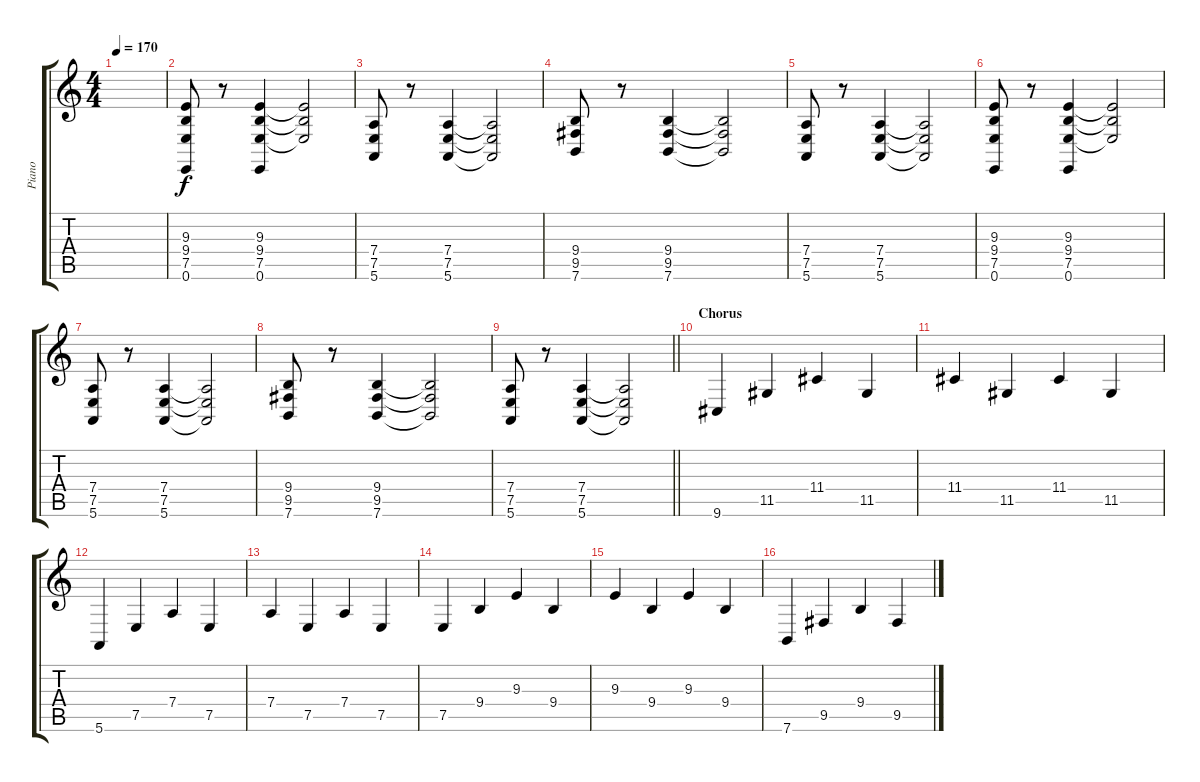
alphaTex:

\track ("Piano" "Piano") {instrument brightacousticpiano}
\staff {score tabs}
\tuning (E4 B3 G3 D3 A2 E2) {hide}
\ts (4 4)
\tempo 170
\clef g2
\ks c
|
(9.3 9.4 7.5 0.6).8 r.8 (9.3 9.4 7.5 0.6).4 (9.3{t} 9.4{t} 7.5{t}).2 |
(7.4 7.5 5.6).8 r.8 (7.4 7.5 5.6).4 (7.4{t} 7.5{t} 5.6{t}).2 |
(9.4 9.5 7.6).8 r.8 (9.4 9.5 7.6).4 (9.4{t} 9.5{t} 7.6{t}).2 |
(7.4 7.5 5.6).8 r.8 (7.4 7.5 5.6).4 (7.4{t} 7.5{t} 5.6{t}).2 |
(9.3 9.4 7.5 0.6).8 r.8 (9.3 9.4 7.5 0.6).4 (9.3{t} 9.4{t} 7.5{t}).2 |
(7.4 7.5 5.6).8 r.8 (7.4 7.5 5.6).4 (7.4{t} 7.5{t} 5.6{t}).2 |
(9.4 9.5 7.6).8 r.8 (9.4 9.5 7.6).4 (9.4{t} 9.5{t} 7.6{t}).2 |
\barLineRight lightlight
(7.4 7.5 5.6).8 r.8 (7.4 7.5 5.6).4 (7.4{t} 7.5{t} 5.6{t}).2 |
\section ("" "Chorus")
9.6.4{volume 11} 11.5.4 11.4.4 11.5.4 |
11.4.4 11.5.4 11.4.4 11.5.4 |
5.6.4 7.5.4 7.4.4 7.5.4 |
7.4.4 7.5.4 7.4.4 7.5.4 |
7.5.4 9.4.4 9.3.4 9.4.4 |
9.3.4 9.4.4 9.3.4 9.4.4 |
7.6.4 9.5.4 9.4.4 9.5.4
